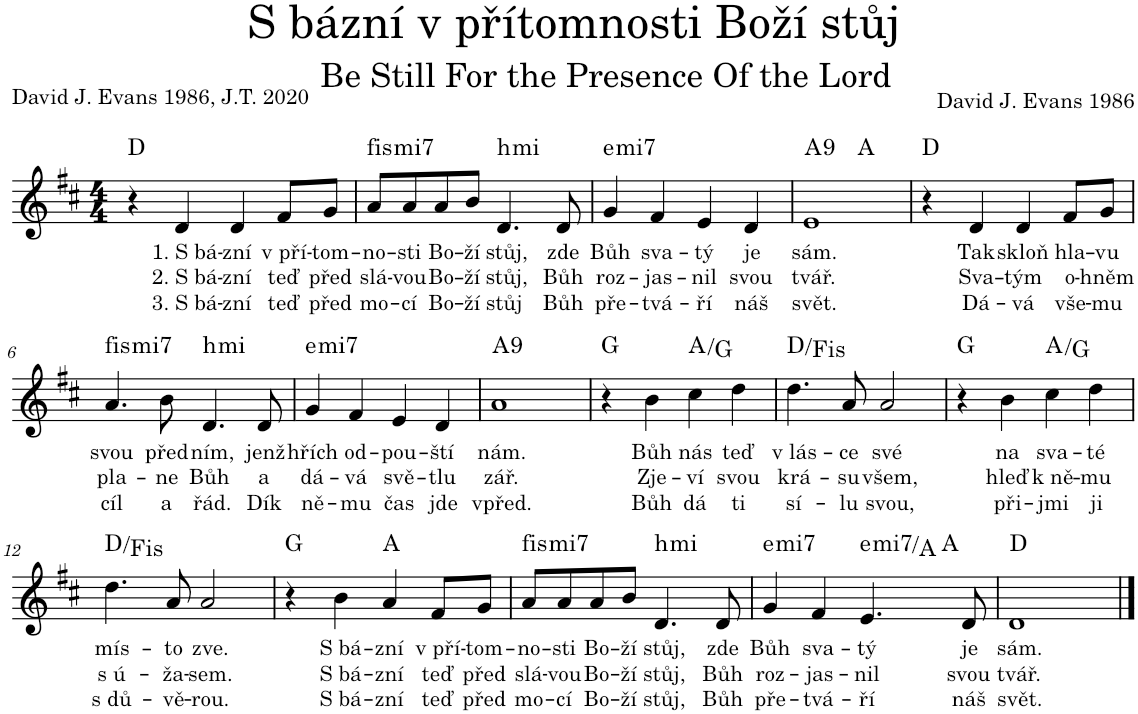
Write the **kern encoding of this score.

**kern	**text	**text	**text	**harte
*part1	*part1	*part1	*part1	*part1
*staff1	*staff1	*staff1	*staff1	*
*I"Piano	*	*	*	*
*I'Pno.	*	*	*	*
*clefG2	*	*	*	*
*k[f#c#]	*	*	*	*
*M4/4	*	*	*	*
=1	=1	=1	=1	=1
4r	.	.	.	D:maj
!	!LO:LY:b	!LO:LY:b	!LO:LY:b	!
4d/	1. S bá-	2. S bá-	3. S bá-	.
!	!LO:LY:b	!LO:LY:b	!LO:LY:b	!
4d/	-zní	-zní	-zní	.
!	!LO:LY:b	!LO:LY:b	!LO:LY:b	!
8f#/L	v pří-	teď	teď	.
!	!LO:LY:b	!LO:LY:b	!LO:LY:b	!
8g/J	-tom-	před	před	.
=2	=2	=2	=2	=2
!	!LO:LY:b	!LO:LY:b	!LO:LY:b	!LO:H:kt=mi7
8a/L	-no-	slá-	mo-	F#:min7
!	!LO:LY:b	!LO:LY:b	!LO:LY:b	!
8a/	-sti	-vou	-cí	.
!	!LO:LY:b	!LO:LY:b	!LO:LY:b	!
8a/	Bo-	Bo-	Bo-	.
!	!LO:LY:b	!LO:LY:b	!LO:LY:b	!
8b/J	-ží	-ží	-ží	.
!	!LO:LY:b	!LO:LY:b	!LO:LY:b	!LO:H:kt=mi
4.d/	stůj,	stůj,	stůj	B:min
!	!LO:LY:b	!LO:LY:b	!LO:LY:b	!
8d/	zde	Bůh	Bůh	.
=3	=3	=3	=3	=3
!	!LO:LY:b	!LO:LY:b	!LO:LY:b	!LO:H:kt=mi7
4g/	Bůh	roz-	pře-	E:min7
!	!LO:LY:b	!LO:LY:b	!LO:LY:b	!
4f#/	sva-	-jas-	-tvá-	.
!	!LO:LY:b	!LO:LY:b	!LO:LY:b	!
4e/	-tý	-nil	-ří	.
!	!LO:LY:b	!LO:LY:b	!LO:LY:b	!
4d/	je	svou	náš	.
=4	=4	=4	=4	=4
!	!LO:LY:b	!LO:LY:b	!LO:LY:b	!LO:H:kt=9
*^	*	*	*	*
1e	2ryy	sám.	tvář.	svět.	A:9
.	2ryy	.	.	.	A:maj
*v	*v	*	*	*	*
=5	=5	=5	=5	=5
4r	.	.	.	D:maj
!	!LO:LY:b	!LO:LY:b	!LO:LY:b	!
4d/	Tak	Sva-	Dá-	.
!	!LO:LY:b	!LO:LY:b	!LO:LY:b	!
4d/	skloň	-tým	-vá	.
!	!LO:LY:b	!LO:LY:b	!LO:LY:b	!
8f#/L	hla-	o-	vše-	.
!	!LO:LY:b	!LO:LY:b	!LO:LY:b	!
8g/J	-vu	-hněm	-mu	.
!!LO:LB:g=z
=6	=6	=6	=6	=6
!	!LO:LY:b	!LO:LY:b	!LO:LY:b	!LO:H:kt=mi7
4.a/	svou	pla-	cíl	F#:min7
!	!LO:LY:b	!LO:LY:b	!LO:LY:b	!
8b\	před	-ne	a	.
!	!LO:LY:b	!LO:LY:b	!LO:LY:b	!LO:H:kt=mi
4.d/	ním,	Bůh	řád.	B:min
!	!LO:LY:b	!LO:LY:b	!LO:LY:b	!
8d/	jenž	a	Dík	.
=7	=7	=7	=7	=7
!	!LO:LY:b	!LO:LY:b	!LO:LY:b	!LO:H:kt=mi7
4g/	hřích	dá-	ně-	E:min7
!	!LO:LY:b	!LO:LY:b	!LO:LY:b	!
4f#/	od-	-vá	-mu	.
!	!LO:LY:b	!LO:LY:b	!LO:LY:b	!
4e/	-pou-	svě-	čas	.
!	!LO:LY:b	!LO:LY:b	!LO:LY:b	!
4d/	-ští	-tlu	jde	.
=8	=8	=8	=8	=8
!	!LO:LY:b	!LO:LY:b	!LO:LY:b	!LO:H:kt=9
1a	nám.	zář.	vpřed.	A:9
=9	=9	=9	=9	=9
4r	.	.	.	G:maj
!	!LO:LY:b	!LO:LY:b	!LO:LY:b	!
4b\	Bůh	Zje-	Bůh	.
!	!LO:LY:b	!LO:LY:b	!LO:LY:b	!
4cc#\	nás	-ví	dá	A:maj/b7
!	!LO:LY:b	!LO:LY:b	!LO:LY:b	!
4dd\	teď	svou	ti	.
=10	=10	=10	=10	=10
!	!LO:LY:b	!LO:LY:b	!LO:LY:b	!
4.dd\	v lás-	krá-	sí-	D:maj/3
!	!LO:LY:b	!LO:LY:b	!LO:LY:b	!
8a/	-ce	-su	-lu	.
!	!LO:LY:b	!LO:LY:b	!LO:LY:b	!
2a/	své	všem,	svou,	.
=11	=11	=11	=11	=11
4r	.	.	.	G:maj
!	!LO:LY:b	!LO:LY:b	!LO:LY:b	!
4b\	na	hleď	při-	.
!	!LO:LY:b	!LO:LY:b	!LO:LY:b	!
4cc#\	sva-	k ně-	-jmi	A:maj/b7
!	!LO:LY:b	!LO:LY:b	!LO:LY:b	!
4dd\	-té	-mu	ji	.
!!LO:LB:g=z
=12	=12	=12	=12	=12
!	!LO:LY:b	!LO:LY:b	!LO:LY:b	!
4.dd\	mís-	s ú-	s dů-	D:maj/3
!	!LO:LY:b	!LO:LY:b	!LO:LY:b	!
8a/	-to	-ža-	-vě-	.
!	!LO:LY:b	!LO:LY:b	!LO:LY:b	!
2a/	zve.	-sem.	-rou.	.
=13	=13	=13	=13	=13
4r	.	.	.	G:maj
!	!LO:LY:b	!LO:LY:b	!LO:LY:b	!
4b\	S bá-	S bá-	S bá-	.
!	!LO:LY:b	!LO:LY:b	!LO:LY:b	!
4a/	-zní	-zní	-zní	A:maj
!	!LO:LY:b	!LO:LY:b	!LO:LY:b	!
8f#/L	v pří-	teď	teď	.
!	!LO:LY:b	!LO:LY:b	!LO:LY:b	!
8g/J	-tom-	před	před	.
=14	=14	=14	=14	=14
!	!LO:LY:b	!LO:LY:b	!LO:LY:b	!LO:H:kt=mi7
8a/L	-no-	slá-	mo-	F#:min7
!	!LO:LY:b	!LO:LY:b	!LO:LY:b	!
8a/	-sti	-vou	-cí	.
!	!LO:LY:b	!LO:LY:b	!LO:LY:b	!
8a/	Bo-	Bo-	Bo-	.
!	!LO:LY:b	!LO:LY:b	!LO:LY:b	!
8b/J	-ží	-ží	-ží	.
!	!LO:LY:b	!LO:LY:b	!LO:LY:b	!LO:H:kt=mi
4.d/	stůj,	stůj,	stůj,	B:min
!	!LO:LY:b	!LO:LY:b	!LO:LY:b	!
8d/	zde	Bůh	Bůh	.
=15	=15	=15	=15	=15
!	!LO:LY:b	!LO:LY:b	!LO:LY:b	!LO:H:kt=mi7
*^	*	*	*	*
4g/	2.ryy	Bůh	roz-	pře-	E:min7
!	!	!LO:LY:b	!LO:LY:b	!LO:LY:b	!
4f#/	.	sva-	-jas-	-tvá-	.
!	!	!LO:LY:b	!LO:LY:b	!LO:LY:b	!LO:H:kt=mi7
4.e/	.	-tý	-nil	-ří	E:min7/4
.	4ryy	.	.	.	A:maj
!	!	!LO:LY:b	!LO:LY:b	!LO:LY:b	!
8d/	.	je	svou	náš	.
=16	=16	=16	=16	=16	=16
!	!	!LO:LY:b	!LO:LY:b	!LO:LY:b	!
*v	*v	*	*	*	*
1d	sám.	tvář.	svět.	D:maj
==	==	==	==	==
*-	*-	*-	*-	*-
